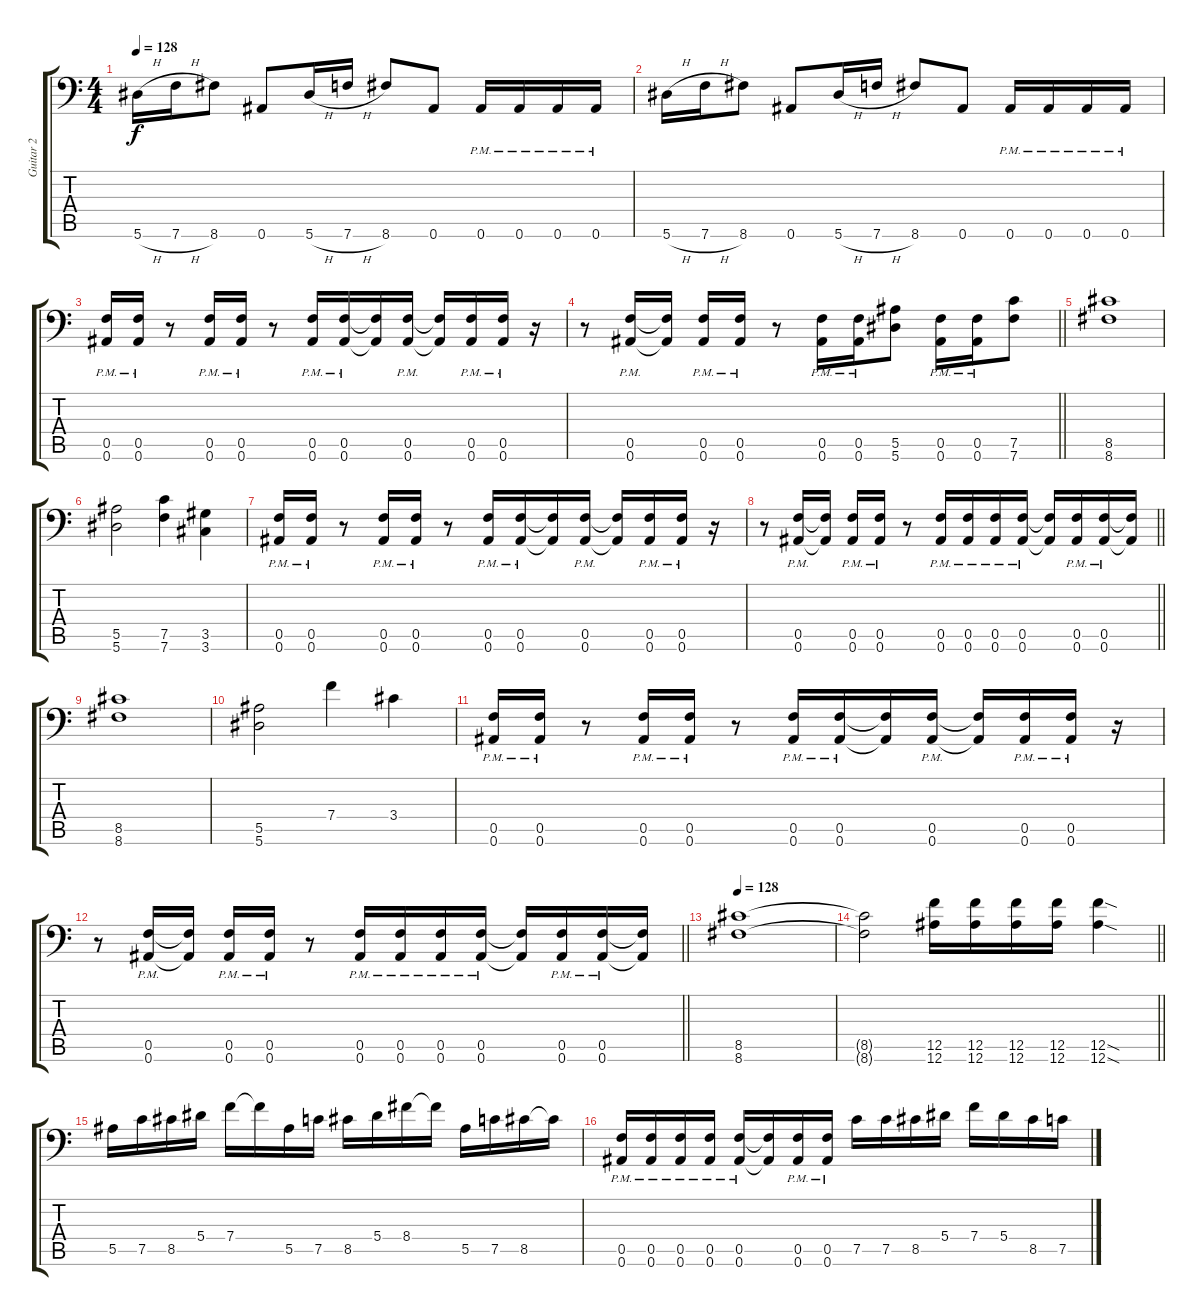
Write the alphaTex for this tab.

\track ("Guitar 2" "Guitar 2") {instrument distortionguitar}
\staff {score tabs}
\tuning (C4 G3 Eb3 Bb2 F2 Bb1) {hide}
\ts (4 4)
\tempo 128
\clef f4
\ks c
5.6{h}.16{dy f} 7.6{h}.16 8.6.8 0.6.8 5.6{h}.16 7.6{h}.16 8.6.8 0.6.8 0.6{pm}.16 0.6{pm}.16 0.6{pm}.16 0.6{pm}.16 |
5.6{h}.16 7.6{h}.16 8.6.8 0.6.8 5.6{h}.16 7.6{h}.16 8.6.8 0.6.8 0.6{pm}.16 0.6{pm}.16 0.6{pm}.16 0.6{pm}.16 |
(0.5{pm} 0.6{pm}).16 (0.5{pm} 0.6{pm}).16 r.8 (0.5{pm} 0.6{pm}).16 (0.5{pm} 0.6{pm}).16 r.8 (0.5{pm} 0.6{pm}).16 (0.5{pm} 0.6{pm}).16 (0.5{t} 0.6{t}).16 (0.5{pm} 0.6{pm}).16 (0.5{t} 0.6{t}).16 (0.5{pm} 0.6{pm}).16 (0.5{pm} 0.6{pm}).16 r.16 |
\barLineRight lightlight
r.8 (0.5{pm} 0.6{pm}).16 (0.5{t} 0.6{t}).16 (0.5{pm} 0.6{pm}).16 (0.5{pm} 0.6{pm}).16 r.8 (0.5{pm} 0.6{pm}).16 (0.5{pm} 0.6{pm}).16 (5.5 5.6).8 (0.5{pm} 0.6{pm}).16 (0.5{pm} 0.6{pm}).16 (7.5 7.6).8 |
(8.5 8.6).1 |
(5.5 5.6).2 (7.5 7.6).4 (3.5 3.6).4 |
(0.5{pm} 0.6{pm}).16 (0.5{pm} 0.6{pm}).16 r.8 (0.5{pm} 0.6{pm}).16 (0.5{pm} 0.6{pm}).16 r.8 (0.5{pm} 0.6{pm}).16 (0.5{pm} 0.6{pm}).16 (0.5{t} 0.6{t}).16 (0.5{pm} 0.6{pm}).16 (0.5{t} 0.6{t}).16 (0.5{pm} 0.6{pm}).16 (0.5{pm} 0.6{pm}).16 r.16 |
\barLineRight lightlight
r.8 (0.5{pm} 0.6{pm}).16 (0.5{t} 0.6{t}).16 (0.5{pm} 0.6{pm}).16 (0.5{pm} 0.6{pm}).16 r.8 (0.5{pm} 0.6{pm}).16 (0.5{pm} 0.6{pm}).16 (0.5{pm} 0.6{pm}).16 (0.5{pm} 0.6{pm}).16 (0.5{t} 0.6{t}).16 (0.5{pm} 0.6{pm}).16 (0.5{pm} 0.6{pm}).16 (0.5{t} 0.6{t}).16 |
(8.5 8.6).1 |
(5.5 5.6).2 7.4.4 3.4.4 |
(0.5{pm} 0.6{pm}).16 (0.5{pm} 0.6{pm}).16 r.8 (0.5{pm} 0.6{pm}).16 (0.5{pm} 0.6{pm}).16 r.8 (0.5{pm} 0.6{pm}).16 (0.5{pm} 0.6{pm}).16 (0.5{t} 0.6{t}).16 (0.5{pm} 0.6{pm}).16 (0.5{t} 0.6{t}).16 (0.5{pm} 0.6{pm}).16 (0.5{pm} 0.6{pm}).16 r.16 |
\barLineRight lightlight
r.8 (0.5{pm} 0.6{pm}).16 (0.5{t} 0.6{t}).16 (0.5{pm} 0.6{pm}).16 (0.5{pm} 0.6{pm}).16 r.8 (0.5{pm} 0.6{pm}).16 (0.5{pm} 0.6{pm}).16 (0.5{pm} 0.6{pm}).16 (0.5{pm} 0.6{pm}).16 (0.5{t} 0.6{t}).16 (0.5{pm} 0.6{pm}).16 (0.5{pm} 0.6{pm}).16 (0.5{t} 0.6{t}).16 |
\tempo 128
(8.5 8.6).1 |
\barLineRight lightlight
(8.5{t} 8.6{t}).2 (12.5 12.6).16 (12.5 12.6).16 (12.5 12.6).16 (12.5 12.6).16 (12.5{sod} 12.6{sod}).4 |
5.5.16 7.5.16 8.5.16 5.4.16 7.4.16 7.4{t}.16 5.5.16 7.5.16 8.5.16 5.4.16 8.4.16 8.4{t}.16 5.5.16 7.5.16 8.5.16 8.5{t}.16 |
(0.5{pm} 0.6{pm}).16 (0.5{pm} 0.6{pm}).16 (0.5{pm} 0.6{pm}).16 (0.5{pm} 0.6{pm}).16 (0.5{pm} 0.6{pm}).16 (0.5{t} 0.6{t}).16 (0.5{pm} 0.6{pm}).16 (0.5{pm} 0.6{pm}).16 7.5.16 7.5.16 8.5.16 5.4.16 7.4.16 5.4.16 8.5.16 7.5.16
